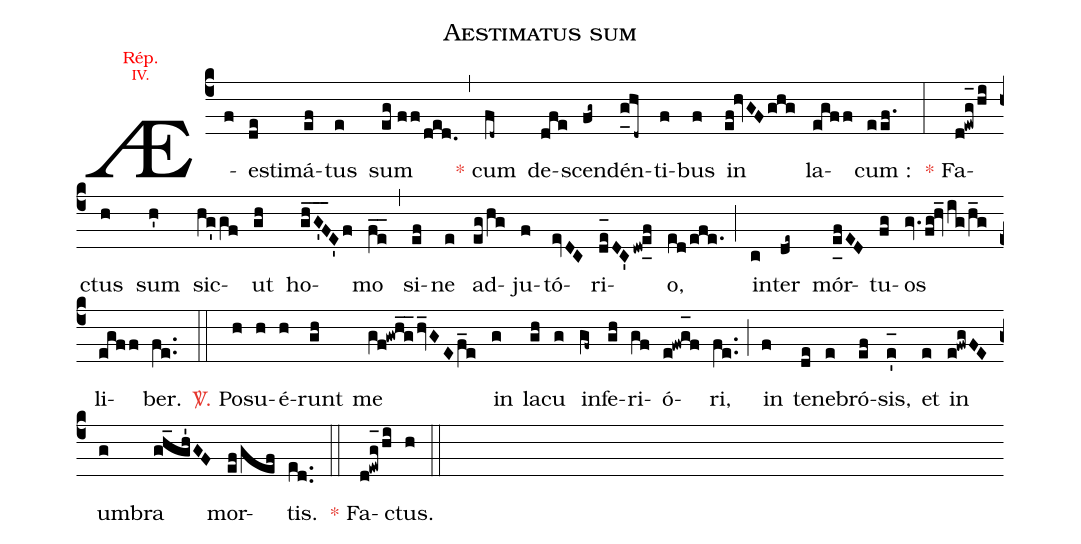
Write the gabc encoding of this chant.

name:Aestimatus sum;
office-part:Responsorium;
annotation: {\color{red}\footnotesize Rép.};
annotation: {\color{red}\scriptsize IV.};
%%
(c4) Æ(f)esti(de)má(ef)tus(e) sum(eg//ff/ded.) (,) <c>*</c> cum(fd~) de(dfe)scen(fg~)dén(g_[uh:l]hd~)ti(f)bus(f) in(ef!hvGF/ghg) la(egff)cum :(eef.) (:) <c>*</c> Fa(d!ewg_[oh:h]/hi)ctus(h) sum(h') sic(hg'gf)ut(gh) ho(gh_G'_F_3E'f)mo(fe__) (,) si(ef)ne(e) ad(eg/hg)ju(f)tó(evDC)ri(de_[oh:h]DC'dw!e_[uh:l]f)o,(ed/efe.) (;) in(c)ter(de~) mór(e_[uh:l]fED)tu(fg)os(gv.fg!hv_/ig/h_g) li(egff)ber.(fe..) (::)
<c><sp>V/</sp>.</c> Po(h)su(h)é(h)runt(gh) me(gf!gwh_g_2/hv_GE/f_e) in(g) la(gh)cu(g) in(gf~)fe(gh)ri(gf)ó(e!fwg_[oh:h]f)ri,(fe..) (;) in(f) te(de)ne(e)bró(ef)sis,(e'_[oh:h]) et(e) in(e!fwgFE) um(g)bra(gh_gh'GF) mor(ef/gef)tis.(ed..) (::) <c>*</c> Fa(d!ewg_[oh:h]/hi)ctus.(h) (::)
